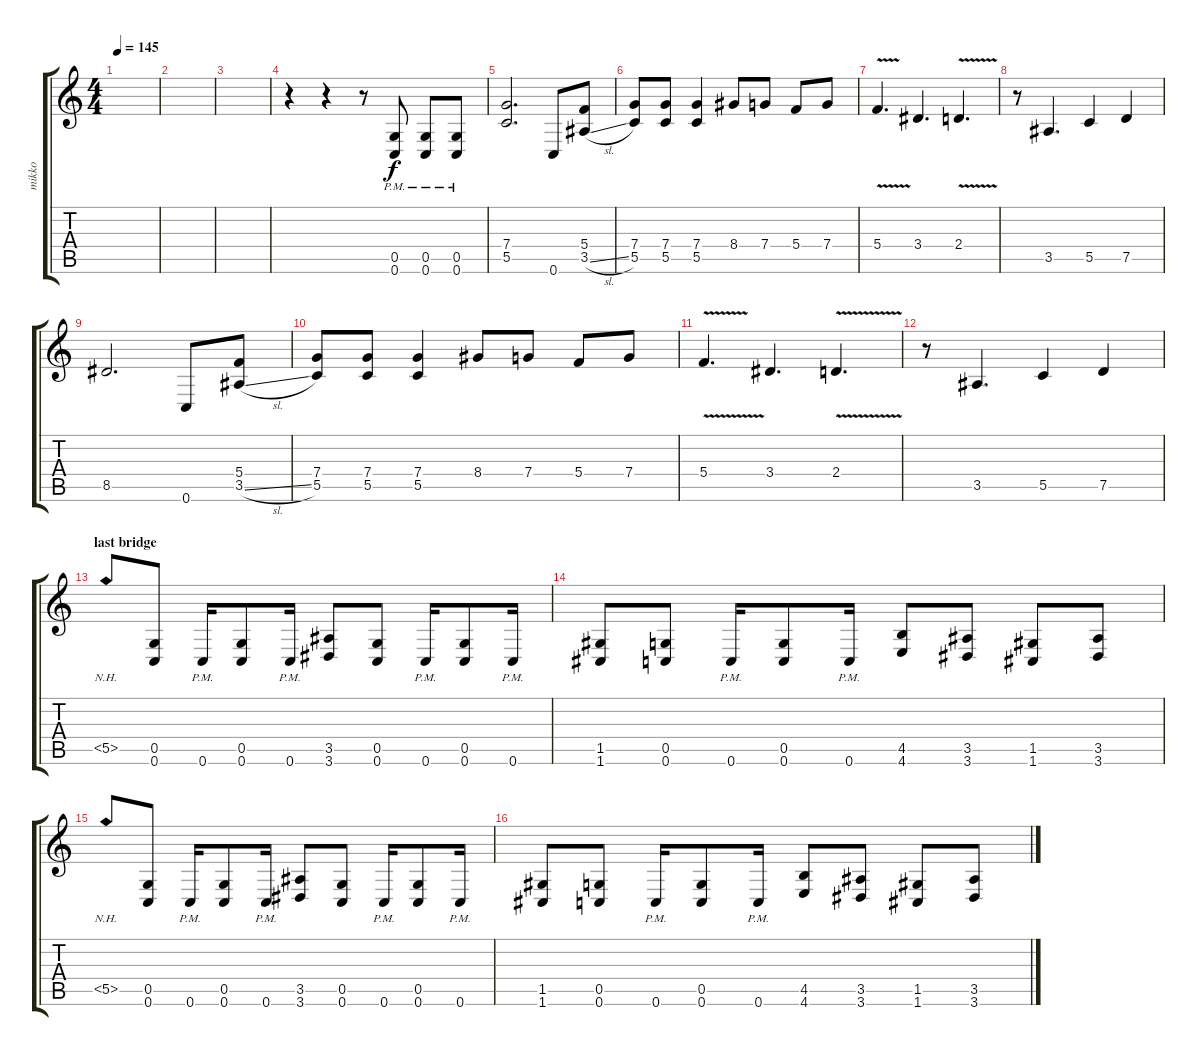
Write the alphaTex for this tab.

\track ("mikko" "mikko") {instrument distortionguitar}
\staff {score tabs}
\tuning (D4 A3 F3 C3 G2 C2) {hide}
\ts (4 4)
\tempo 145
\clef g2
\ks c
|
|
|
r.4 r.4 r.8 (0.5 0.6{pm}).8 (0.5 0.6{pm}).8 (0.5 0.6{pm}).8 |
(7.4 5.5).2{d} 0.6.8 (5.4 3.5{sl}).8 |
(7.4 5.5).8 (7.4 5.5).8 (7.4 5.5).4 8.4.8 7.4.8 5.4.8 7.4.8 |
5.4{v}.4{d} 3.4.4{d} 2.4{v}.4{d} |
r.8 3.5.4{d} 5.5.4 7.5.4 |
8.5.2{d} 0.6.8 (5.4 3.5{sl}).8 |
(7.4 5.5).8 (7.4 5.5).8 (7.4 5.5).4 8.4.8 7.4.8 5.4.8 7.4.8 |
5.4{v}.4{d} 3.4.4{d} 2.4{v}.4{d} |
r.8 3.5.4{d} 5.5.4 7.5.4 |
\section ("" "last bridge")
5.5{nh}.8 (0.5 0.6).8 0.6{pm}.16 (0.5 0.6).8 0.6{pm}.16 (3.5 3.6).8 (0.5 0.6).8 0.6{pm}.16 (0.5 0.6).8 0.6{pm}.16 |
(1.5 1.6).8 (0.5 0.6).8 0.6{pm}.16 (0.5 0.6).8 0.6{pm}.16 (4.5 4.6).8 (3.5 3.6).8 (1.5 1.6).8 (3.5 3.6).8 |
5.5{nh}.8 (0.5 0.6).8 0.6{pm}.16 (0.5 0.6).8 0.6{pm}.16 (3.5 3.6).8 (0.5 0.6).8 0.6{pm}.16 (0.5 0.6).8 0.6{pm}.16 |
(1.5 1.6).8 (0.5 0.6).8 0.6{pm}.16 (0.5 0.6).8 0.6{pm}.16 (4.5 4.6).8 (3.5 3.6).8 (1.5 1.6).8 (3.5 3.6).8
